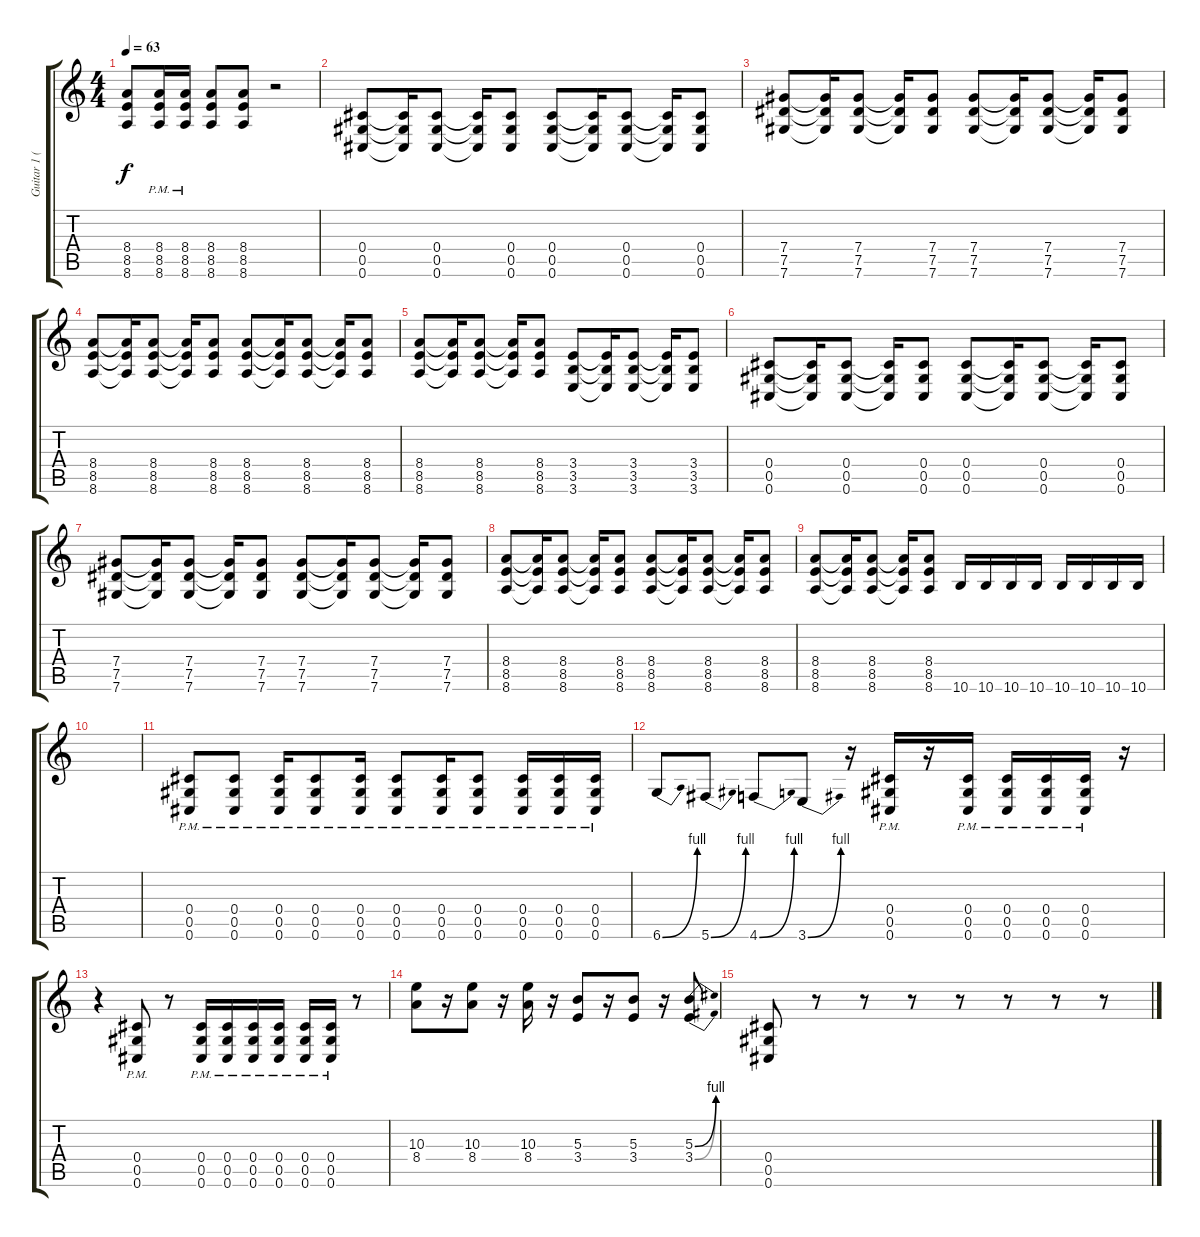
\track ("Guitar 1 (Drop C#)" "Guitar 1 (") {instrument distortionguitar}
\staff {score tabs}
\tuning (Eb4 Bb3 Gb3 Db3 Ab2 Db2) {hide}
\ts (4 4)
\tempo 63
\clef g2
\ks c
(8.4 8.5 8.6).8{dy f} (8.4{pm} 8.5{pm} 8.6{pm}).16 (8.4{pm} 8.5{pm} 8.6{pm}).16 (8.4 8.5 8.6).8 (8.4 8.5 8.6).8 r.2 |
(0.4 0.5 0.6).8 (0.4{t} 0.5{t} 0.6{t}).16 (0.4 0.5 0.6).8 (0.4{t} 0.5{t} 0.6{t}).16 (0.4 0.5 0.6).8 (0.4 0.5 0.6).8 (0.4{t} 0.5{t} 0.6{t}).16 (0.4 0.5 0.6).8 (0.4{t} 0.5{t} 0.6{t}).16 (0.4 0.5 0.6).8 |
(7.4 7.5 7.6).8 (7.4{t} 7.5{t} 7.6{t}).16 (7.4 7.5 7.6).8 (7.4{t} 7.5{t} 7.6{t}).16 (7.4 7.5 7.6).8 (7.4 7.5 7.6).8 (7.4{t} 7.5{t} 7.6{t}).16 (7.4 7.5 7.6).8 (7.4{t} 7.5{t} 7.6{t}).16 (7.4 7.5 7.6).8 |
(8.4 8.5 8.6).8 (8.4{t} 8.5{t} 8.6{t}).16 (8.4 8.5 8.6).8 (8.4{t} 8.5{t} 8.6{t}).16 (8.4 8.5 8.6).8 (8.4 8.5 8.6).8 (8.4{t} 8.5{t} 8.6{t}).16 (8.4 8.5 8.6).8 (8.4{t} 8.5{t} 8.6{t}).16 (8.4 8.5 8.6).8 |
(8.4 8.5 8.6).8 (8.4{t} 8.5{t} 8.6{t}).16 (8.4 8.5 8.6).8 (8.4{t} 8.5{t} 8.6{t}).16 (8.4 8.5 8.6).8 (3.4 3.5 3.6).8 (3.4{t} 3.5{t} 3.6{t}).16 (3.4 3.5 3.6).8 (3.4{t} 3.5{t} 3.6{t}).16 (3.4 3.5 3.6).8 |
(0.4 0.5 0.6).8 (0.4{t} 0.5{t} 0.6{t}).16 (0.4 0.5 0.6).8 (0.4{t} 0.5{t} 0.6{t}).16 (0.4 0.5 0.6).8 (0.4 0.5 0.6).8 (0.4{t} 0.5{t} 0.6{t}).16 (0.4 0.5 0.6).8 (0.4{t} 0.5{t} 0.6{t}).16 (0.4 0.5 0.6).8 |
(7.4 7.5 7.6).8 (7.4{t} 7.5{t} 7.6{t}).16 (7.4 7.5 7.6).8 (7.4{t} 7.5{t} 7.6{t}).16 (7.4 7.5 7.6).8 (7.4 7.5 7.6).8 (7.4{t} 7.5{t} 7.6{t}).16 (7.4 7.5 7.6).8 (7.4{t} 7.5{t} 7.6{t}).16 (7.4 7.5 7.6).8 |
(8.4 8.5 8.6).8 (8.4{t} 8.5{t} 8.6{t}).16 (8.4 8.5 8.6).8 (8.4{t} 8.5{t} 8.6{t}).16 (8.4 8.5 8.6).8 (8.4 8.5 8.6).8 (8.4{t} 8.5{t} 8.6{t}).16 (8.4 8.5 8.6).8 (8.4{t} 8.5{t} 8.6{t}).16 (8.4 8.5 8.6).8 |
(8.4 8.5 8.6).8 (8.4{t} 8.5{t} 8.6{t}).16 (8.4 8.5 8.6).8 (8.4{t} 8.5{t} 8.6{t}).16 (8.4 8.5 8.6).8 10.6.16 10.6.16 10.6.16 10.6.16 10.6.16 10.6.16 10.6.16 10.6.16 |
|
(0.4{pm} 0.5{pm} 0.6{pm}).8 (0.4{pm} 0.5{pm} 0.6{pm}).8 (0.4{pm} 0.5{pm} 0.6{pm}).16 (0.4{pm} 0.5{pm} 0.6{pm}).8 (0.4{pm} 0.5{pm} 0.6{pm}).16 (0.4{pm} 0.5{pm} 0.6{pm}).8 (0.4{pm} 0.5{pm} 0.6{pm}).16 (0.4{pm} 0.5{pm} 0.6{pm}).8 (0.4{pm} 0.5{pm} 0.6{pm}).16 (0.4{pm} 0.5{pm} 0.6{pm}).16 (0.4{pm} 0.5{pm} 0.6{pm}).16 |
6.6{be (bend 0 0 60 4)}.8 5.6{be (bend 0 0 60 4)}.8 4.6{be (bend 0 0 60 4)}.8 3.6{be (bend 0 0 60 4)}.8 r.16 (0.4{pm} 0.5{pm} 0.6{pm}).16 r.16 (0.4{pm} 0.5{pm} 0.6{pm}).16 (0.4{pm} 0.5{pm} 0.6{pm}).16 (0.4{pm} 0.5{pm} 0.6{pm}).16 (0.4{pm} 0.5{pm} 0.6{pm}).16 r.16 |
r.4 (0.4{pm} 0.5{pm} 0.6{pm}).8 r.8 (0.4{pm} 0.5{pm} 0.6{pm}).16 (0.4{pm} 0.5{pm} 0.6{pm}).16 (0.4{pm} 0.5{pm} 0.6{pm}).16 (0.4{pm} 0.5{pm} 0.6{pm}).16 (0.4{pm} 0.5{pm} 0.6{pm}).16 (0.4{pm} 0.5{pm} 0.6{pm}).16 r.8 |
(10.3 8.4).8 r.16 (10.3 8.4).8 r.16 (10.3 8.4).16 r.16 (5.3 3.4).8 r.16 (5.3 3.4).8 r.16 (5.3{be (bend 0 0 60 4)} 3.4{be (bend 0 0 60 4)}).8 |
(0.4 0.5 0.6).8 r.8 r.8 r.8 r.8 r.8 r.8 r.8
